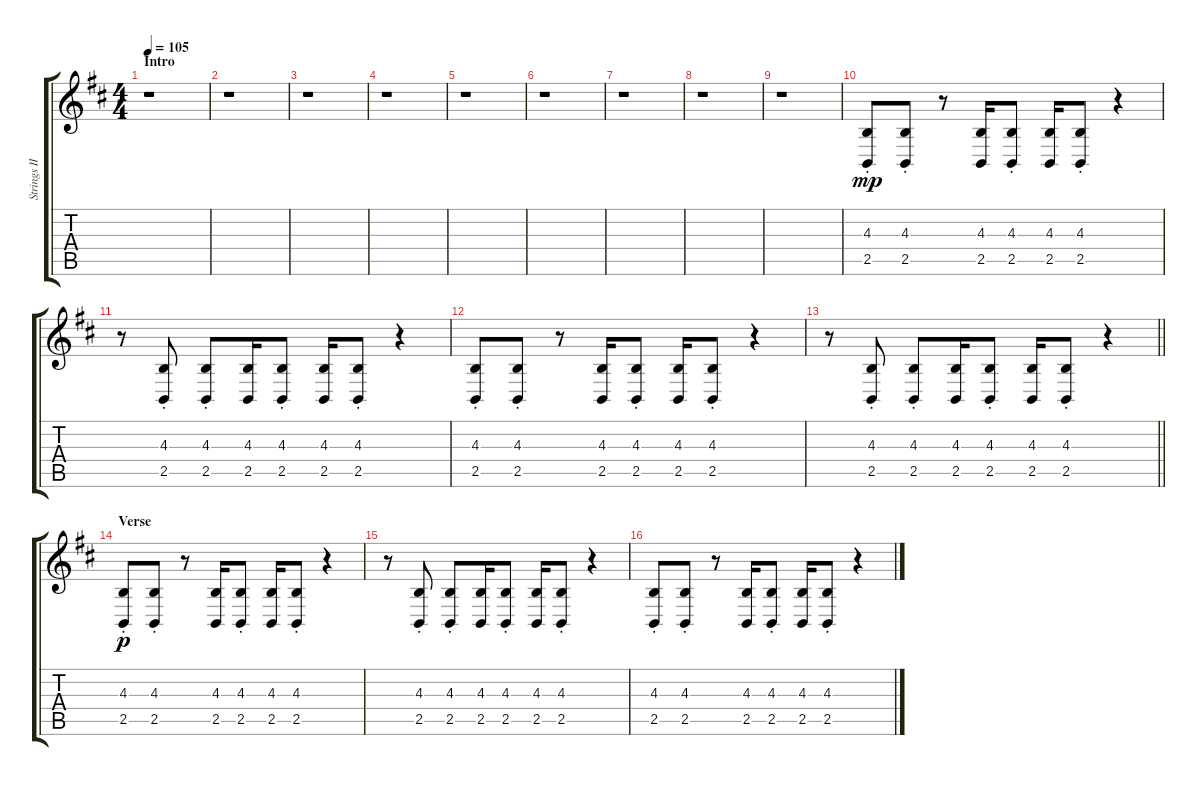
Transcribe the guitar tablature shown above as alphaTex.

\track ("Strings II" "Strings II") {instrument stringensemble1}
\staff {score tabs}
\tuning (E4 B3 G3 D3 A2 E2) {hide}
\ts (4 4)
\section ("" "Intro")
\tempo 105
\clef g2
\ks d
r.1{dy mp instrument stringensemble1} |
r.1 |
r.1 |
r.1 |
r.1 |
r.1 |
r.1 |
r.1 |
r.1 |
(4.3{st} 2.5{st}).8{balance 4} (4.3{st} 2.5{st}).8 r.8 (4.3 2.5).16 (4.3{st} 2.5{st}).8 (4.3 2.5).16 (4.3{st} 2.5{st}).8 r.4 |
r.8 (4.3{st} 2.5{st}).8 (4.3{st} 2.5{st}).8 (4.3 2.5).16 (4.3{st} 2.5{st}).8 (4.3 2.5).16 (4.3{st} 2.5{st}).8 r.4 |
(4.3{st} 2.5{st}).8 (4.3{st} 2.5{st}).8 r.8 (4.3 2.5).16 (4.3{st} 2.5{st}).8 (4.3 2.5).16 (4.3{st} 2.5{st}).8 r.4 |
\barLineRight lightlight
r.8 (4.3{st} 2.5{st}).8 (4.3{st} 2.5{st}).8 (4.3 2.5).16 (4.3{st} 2.5{st}).8 (4.3 2.5).16 (4.3{st} 2.5{st}).8 r.4 |
\section ("" "Verse")
(4.3{st} 2.5{st}).8{dy p volume 13} (4.3{st} 2.5{st}).8 r.8 (4.3 2.5).16 (4.3{st} 2.5{st}).8 (4.3 2.5).16 (4.3{st} 2.5{st}).8 r.4 |
r.8 (4.3{st} 2.5{st}).8 (4.3{st} 2.5{st}).8 (4.3 2.5).16 (4.3{st} 2.5{st}).8 (4.3 2.5).16 (4.3{st} 2.5{st}).8 r.4 |
(4.3{st} 2.5{st}).8 (4.3{st} 2.5{st}).8 r.8 (4.3 2.5).16 (4.3{st} 2.5{st}).8 (4.3 2.5).16 (4.3{st} 2.5{st}).8 r.4
